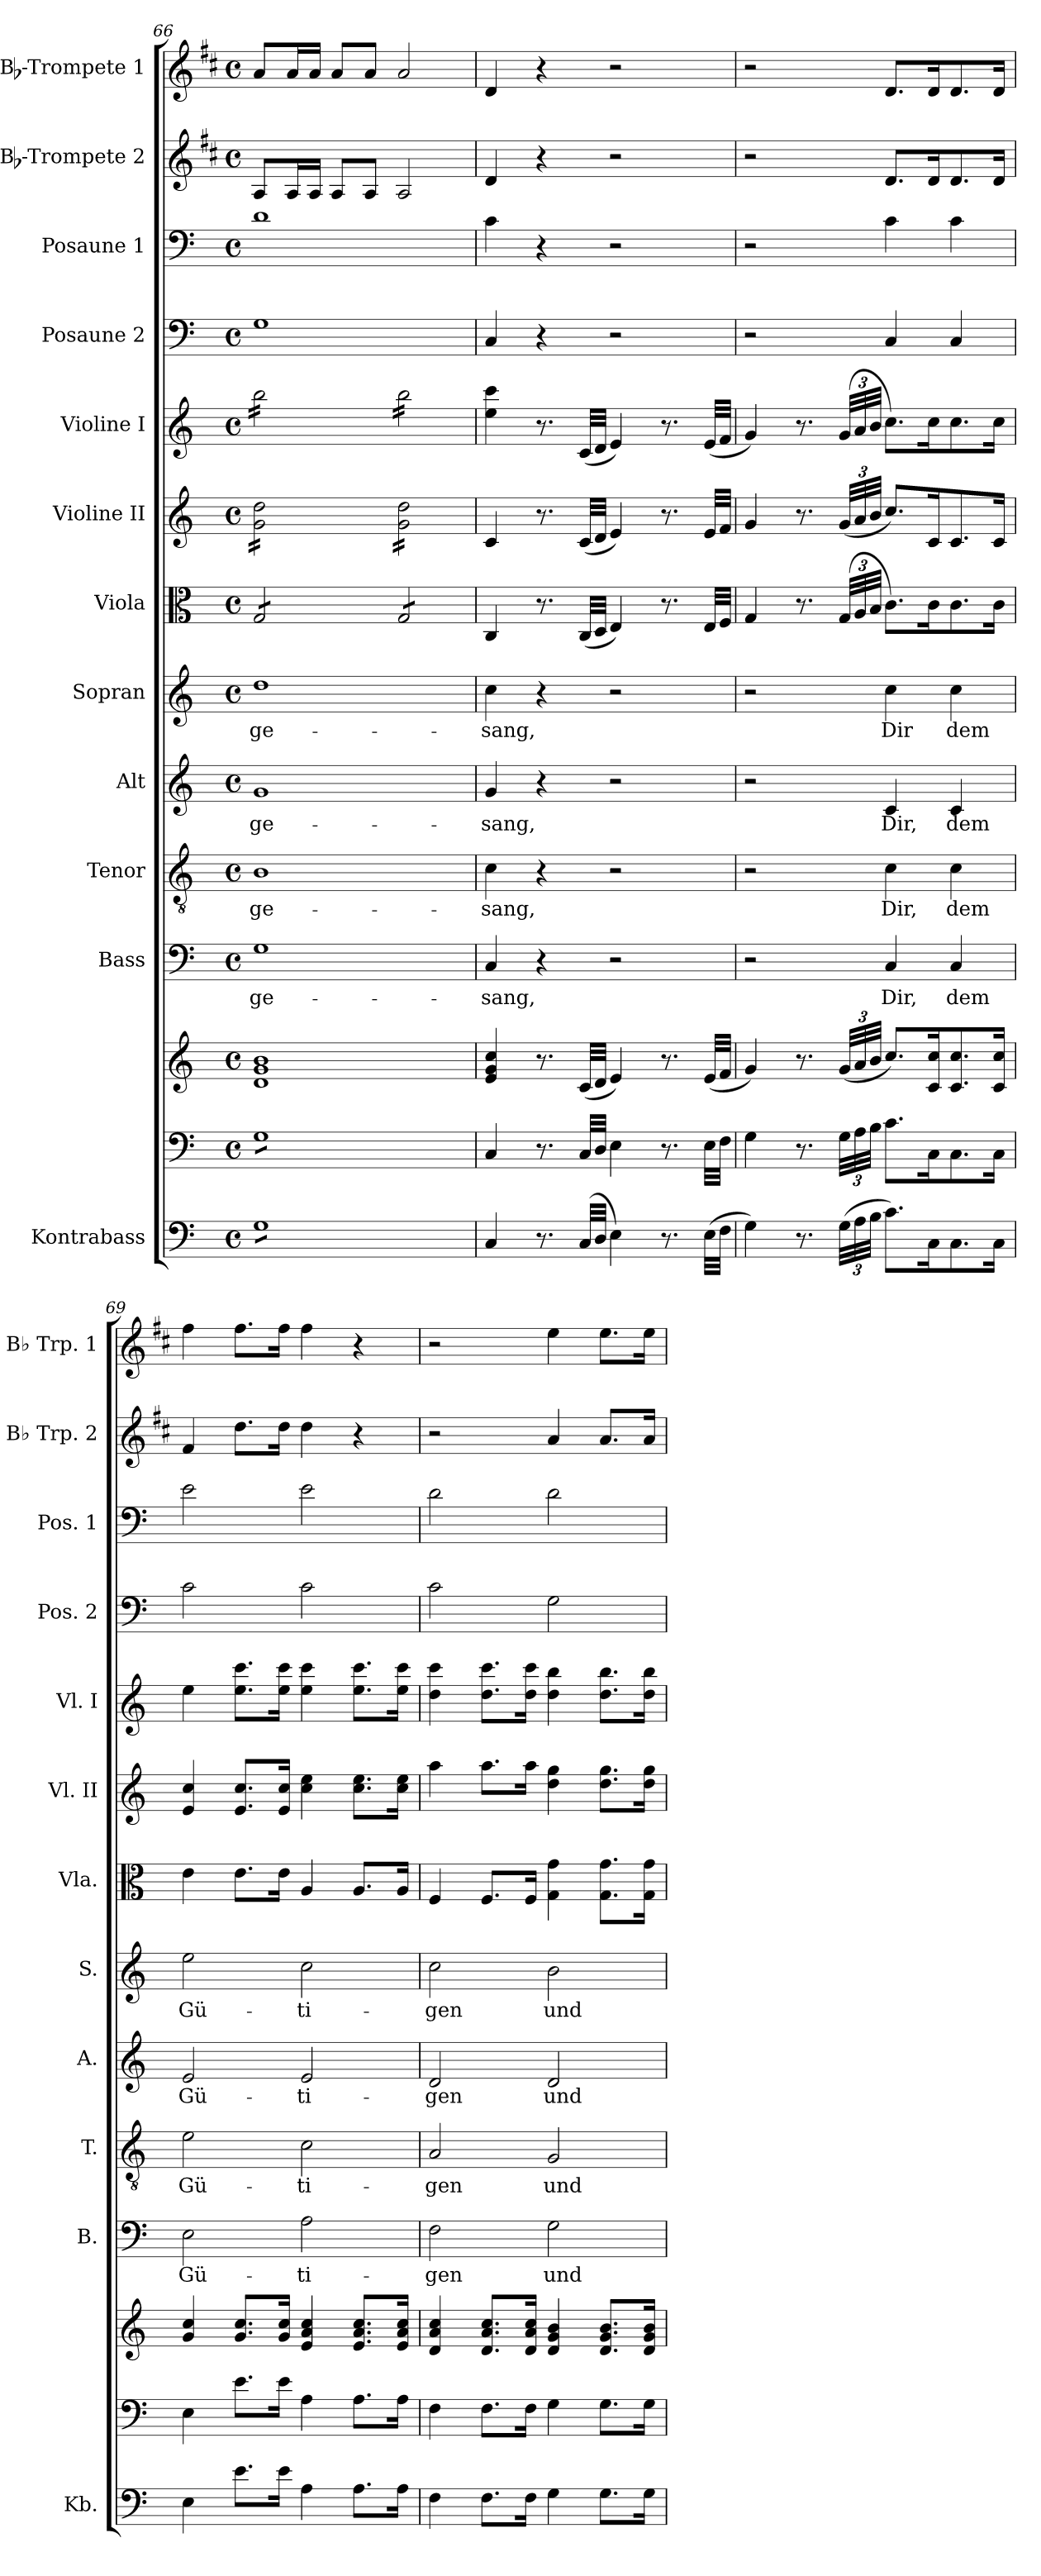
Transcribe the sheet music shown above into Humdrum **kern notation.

**kern	**kern	**kern	**kern	**text	**kern	**text	**kern	**text	**kern	**text	**kern	**kern	**kern	**kern	**kern	**kern	**kern
*part13	*part12	*part12	*part11	*part11	*part10	*part10	*part9	*part9	*part8	*part8	*part7	*part6	*part5	*part4	*part3	*part2	*part1
*staff14	*staff13	*staff12	*staff11	*staff11	*staff10	*staff10	*staff9	*staff9	*staff8	*staff8	*staff7	*staff6	*staff5	*staff4	*staff3	*staff2	*staff1
*I"Kontrabass	*	*	*I"Bass	*	*I"Tenor	*	*I"Alt	*	*I"Sopran	*	*I"Viola	*I"Violine II	*I"Violine I	*I"Posaune 2	*I"Posaune 1	*I"Bb-Trompete 2	*I"Bb-Trompete 1
*I'Kb.	*	*	*I'B.	*	*I'T.	*	*I'A.	*	*I'S.	*	*I'Vla.	*I'Vl. II	*I'Vl. I	*I'Pos. 2	*I'Pos. 1	*I'Bb Trp. 2	*I'Bb Trp. 1
*clefF4	*clefF4	*clefG2	*clefF4	*	*clefGv2	*	*clefG2	*	*clefG2	*	*clefC3	*clefG2	*clefG2	*clefF4	*clefF4	*clefG2	*clefG2
*ITrd7c12	*	*	*	*	*	*	*	*	*	*	*	*	*	*	*	*ITrd1c2	*ITrd1c2
*k[]	*k[]	*k[]	*k[]	*	*k[]	*	*k[]	*	*k[]	*	*k[]	*k[]	*k[]	*k[]	*k[]	*k[]	*k[]
*C:	*C:	*C:	*C:	*	*C:	*	*C:	*	*C:	*	*C:	*C:	*C:	*C:	*C:	*C:	*C:
*M4/4	*M4/4	*M4/4	*M4/4	*	*M4/4	*	*M4/4	*	*M4/4	*	*M4/4	*M4/4	*M4/4	*M4/4	*M4/4	*M4/4	*M4/4
*met(c)	*met(c)	*met(c)	*met(c)	*	*met(c)	*	*met(c)	*	*met(c)	*	*met(c)	*met(c)	*met(c)	*met(c)	*met(c)	*met(c)	*met(c)
=66	=66	=66	=66	=66	=66	=66	=66	=66	=66	=66	=66	=66	=66	=66	=66	=66	=66
!	!	!	!	!LO:LY:b	!	!LO:LY:b	!	!LO:LY:b	!	!LO:LY:b	!	!	!	!	!	!	!
*tremolo	*	*	*	*	*	*	*	*	*	*	*	*	*	*	*	*	*
*	*tremolo	*	*	*	*	*	*	*	*	*	*	*	*	*	*	*	*
*	*	*	*	*	*	*	*	*	*	*	*tremolo	*	*	*	*	*	*
*	*	*	*	*	*	*	*	*	*	*	*	*tremolo	*	*	*	*	*
*	*	*	*	*	*	*	*	*	*	*	*	*	*tremolo	*	*	*	*
8GGL	8GL	1d 1g 1b	1G	-ge-	1B	-ge-	1g	-ge-	1dd	-ge-	8G/L	16g\ 16dd\LL	16bb\LL	1G	1d	8G/L	8g/L
.	.	.	.	.	.	.	.	.	.	.	.	16g\ 16dd\	16bb\	.	.	.	.
8GG	8G	.	.	.	.	.	.	.	.	.	8G/	16g\ 16dd\	16bb\	.	.	16G/L	16g/L
.	.	.	.	.	.	.	.	.	.	.	.	16g\ 16dd\	16bb\	.	.	16G/JJ	16g/JJ
8GG	8G	.	.	.	.	.	.	.	.	.	8G/	16g\ 16dd\	16bb\	.	.	8G/L	8g/L
.	.	.	.	.	.	.	.	.	.	.	.	16g\ 16dd\	16bb\	.	.	.	.
8GG	8G	.	.	.	.	.	.	.	.	.	8G/J	16g\ 16dd\	16bb\	.	.	8G/J	8g/J
.	.	.	.	.	.	.	.	.	.	.	.	16g\ 16dd\JJ	16bb\JJ	.	.	.	.
8GG	8G	.	.	.	.	.	.	.	.	.	8G/L	16g\ 16dd\LL	16bb\LL	.	.	2G/	2g/
.	.	.	.	.	.	.	.	.	.	.	.	16g\ 16dd\	16bb\	.	.	.	.
8GG	8G	.	.	.	.	.	.	.	.	.	8G/	16g\ 16dd\	16bb\	.	.	.	.
.	.	.	.	.	.	.	.	.	.	.	.	16g\ 16dd\	16bb\	.	.	.	.
8GG	8G	.	.	.	.	.	.	.	.	.	8G/	16g\ 16dd\	16bb\	.	.	.	.
.	.	.	.	.	.	.	.	.	.	.	.	16g\ 16dd\	16bb\	.	.	.	.
8GGJ	8GJ	.	.	.	.	.	.	.	.	.	8G/J	16g\ 16dd\	16bb\	.	.	.	.
*	*	*	*	*	*	*	*	*	*	*	*Xtremolo	*	*	*	*	*	*
*	*Xtremolo	*	*	*	*	*	*	*	*	*	*	*	*	*	*	*	*
*Xtremolo	*	*	*	*	*	*	*	*	*	*	*	*	*	*	*	*	*
.	.	.	.	.	.	.	.	.	.	.	.	16g\ 16dd\JJ	16bb\JJ	.	.	.	.
*	*	*	*	*	*	*	*	*	*	*	*	*	*Xtremolo	*	*	*	*
*	*	*	*	*	*	*	*	*	*	*	*	*Xtremolo	*	*	*	*	*
=67	=67	=67	=67	=67	=67	=67	=67	=67	=67	=67	=67	=67	=67	=67	=67	=67	=67
!	!	!	!	!LO:LY:b	!	!LO:LY:b	!	!LO:LY:b	!	!LO:LY:b	!	!	!	!	!	!	!
4CC/	4C/	4e/ 4g/ 4cc/	4C/	-sang,	4c\	-sang,	4g/	-sang,	4cc\	-sang,	4C/	4c/	4ee\ 4ccc\	4C/	4c\	4c/	4c/
8.r	8.r	8.r	4r	.	4r	.	4r	.	4r	.	8.r	8.r	8.r	4r	4r	4r	4r
(>32CC/LLL	32C/LLL	(<32c/LLL	.	.	.	.	.	.	.	.	(<32C/LLL	(<32c/LLL	(<32c/LLL	.	.	.	.
32DD/JJJ	32D/JJJ	32d/JJJ	.	.	.	.	.	.	.	.	32D/JJJ	32d/JJJ	32d/JJJ	.	.	.	.
4EE\)	4E\	4e/)	2r	.	2r	.	2r	.	2r	.	4E/)	4e/)	4e/)	2r	2r	2r	2r
8.r	8.r	8.r	.	.	.	.	.	.	.	.	8.r	8.r	8.r	.	.	.	.
(>32EE\LLL	32E\LLL	(<32e/LLL	.	.	.	.	.	.	.	.	32E/LLL	32e/LLL	(<32e/LLL	.	.	.	.
32FF\JJJ	32F\JJJ	32f/JJJ	.	.	.	.	.	.	.	.	32F/JJJ	32f/JJJ	32f/JJJ	.	.	.	.
=68	=68	=68	=68	=68	=68	=68	=68	=68	=68	=68	=68	=68	=68	=68	=68	=68	=68
4GG\)	4G\	4g/)	2r	.	2r	.	2r	.	2r	.	4G/	4g/	4g/)	2r	2r	2r	2r
8.r	8.r	8.r	.	.	.	.	.	.	.	.	8.r	8.r	8.r	.	.	.	.
*	*	*Xbrackettup	*	*	*	*	*	*	*	*	*Xbrackettup	*Xbrackettup	*Xbrackettup	*	*	*	*
(>48GG\LLL	48G\LLL	(<48g/LLL	.	.	.	.	.	.	.	.	(<48G/LLL	(<48g/LLL	(<48g/LLL	.	.	.	.
48AA\	48A\	48a/	.	.	.	.	.	.	.	.	48A/	48a/	48a/	.	.	.	.
48BB\JJJ	48B\JJJ	48b/JJJ	.	.	.	.	.	.	.	.	48B/JJJ	48b/JJJ	48b/JJJ	.	.	.	.
!	!	!	!	!LO:LY:b	!	!LO:LY:b	!	!LO:LY:b	!	!LO:LY:b	!	!	!	!	!	!	!
8.C\L)	8.c\L	8.cc/L)	4C/	Dir,	4c\	Dir,	4c/	Dir,	4cc\	Dir	8.c\L)	8.cc/L)	8.cc\L)	4C/	4c\	8.c/L	8.c/L
16CC\k	16C\k	16c/ 16cc/k	.	.	.	.	.	.	.	.	16c\k	16c/k	16cc\k	.	.	16c/k	16c/k
!	!	!	!	!LO:LY:b	!	!LO:LY:b	!	!LO:LY:b	!	!LO:LY:b	!	!	!	!	!	!	!
8.CC\	8.C\	8.c/ 8.cc/	4C/	dem	4c\	dem	4c/	dem	4cc\	dem	8.c\	8.c/	8.cc\	4C/	4c\	8.c/	8.c/
16CC\Jk	16C\Jk	16c/ 16cc/Jk	.	.	.	.	.	.	.	.	16c\Jk	16c/Jk	16cc\Jk	.	.	16c/Jk	16c/Jk
=69	=69	=69	=69	=69	=69	=69	=69	=69	=69	=69	=69	=69	=69	=69	=69	=69	=69
!	!	!	!	!LO:LY:b	!	!LO:LY:b	!	!LO:LY:b	!	!LO:LY:b	!	!	!	!	!	!	!
4EE\	4E\	4g/ 4cc/	2E\	Gü-	2e\	Gü-	2e/	Gü-	2ee\	Gü-	4e\	4e/ 4cc/	4ee\	2c\	2e\	4e/	4ee\
8.E\L	8.e\L	8.g/ 8.cc/L	.	.	.	.	.	.	.	.	8.e\L	8.e/ 8.cc/L	8.ee\ 8.ccc\L	.	.	8.cc\L	8.ee\L
16E\Jk	16e\Jk	16g/ 16cc/Jk	.	.	.	.	.	.	.	.	16e\Jk	16e/ 16cc/Jk	16ee\ 16ccc\Jk	.	.	16cc\Jk	16ee\Jk
!	!	!	!	!LO:LY:b	!	!LO:LY:b	!	!LO:LY:b	!	!LO:LY:b	!	!	!	!	!	!	!
4AA\	4A\	4e/ 4a/ 4cc/	2A\	-ti-	2c\	-ti-	2e/	-ti-	2cc\	-ti-	4A/	4cc\ 4ee\	4ee\ 4ccc\	2c\	2e\	4cc\	4ee\
8.AA\L	8.A\L	8.e/ 8.a/ 8.cc/L	.	.	.	.	.	.	.	.	8.A/L	8.cc\ 8.ee\L	8.ee\ 8.ccc\L	.	.	4r	4r
16AA\Jk	16A\Jk	16e/ 16a/ 16cc/Jk	.	.	.	.	.	.	.	.	16A/Jk	16cc\ 16ee\Jk	16ee\ 16ccc\Jk	.	.	.	.
=70	=70	=70	=70	=70	=70	=70	=70	=70	=70	=70	=70	=70	=70	=70	=70	=70	=70
!	!	!	!	!LO:LY:b	!	!LO:LY:b	!	!LO:LY:b	!	!LO:LY:b	!	!	!	!	!	!	!
4FF\	4F\	4d/ 4a/ 4cc/	2F\	-gen	2A/	-gen	2d/	-gen	2cc\	-gen	4F/	4aa\	4dd\ 4ccc\	2c\	2d\	2r	2r
8.FF\L	8.F\L	8.d/ 8.a/ 8.cc/L	.	.	.	.	.	.	.	.	8.F/L	8.aa\L	8.dd\ 8.ccc\L	.	.	.	.
16FF\Jk	16F\Jk	16d/ 16a/ 16cc/Jk	.	.	.	.	.	.	.	.	16F/Jk	16aa\Jk	16dd\ 16ccc\Jk	.	.	.	.
!	!	!	!	!LO:LY:b	!	!LO:LY:b	!	!LO:LY:b	!	!LO:LY:b	!	!	!	!	!	!	!
4GG\	4G\	4d/ 4g/ 4b/	2G\	und	2G/	und	2d/	und	2b\	und	4G\ 4g\	4dd\ 4gg\	4dd\ 4bb\	2G\	2d\	4g/	4dd\
8.GG\L	8.G\L	8.d/ 8.g/ 8.b/L	.	.	.	.	.	.	.	.	8.G\ 8.g\L	8.dd\ 8.gg\L	8.dd\ 8.bb\L	.	.	8.g/L	8.dd\L
16GG\Jk	16G\Jk	16d/ 16g/ 16b/Jk	.	.	.	.	.	.	.	.	16G\ 16g\Jk	16dd\ 16gg\Jk	16dd\ 16bb\Jk	.	.	16g/Jk	16dd\Jk
=	=	=	=	=	=	=	=	=	=	=	=	=	=	=	=	=	=
*-	*-	*-	*-	*-	*-	*-	*-	*-	*-	*-	*-	*-	*-	*-	*-	*-	*-
